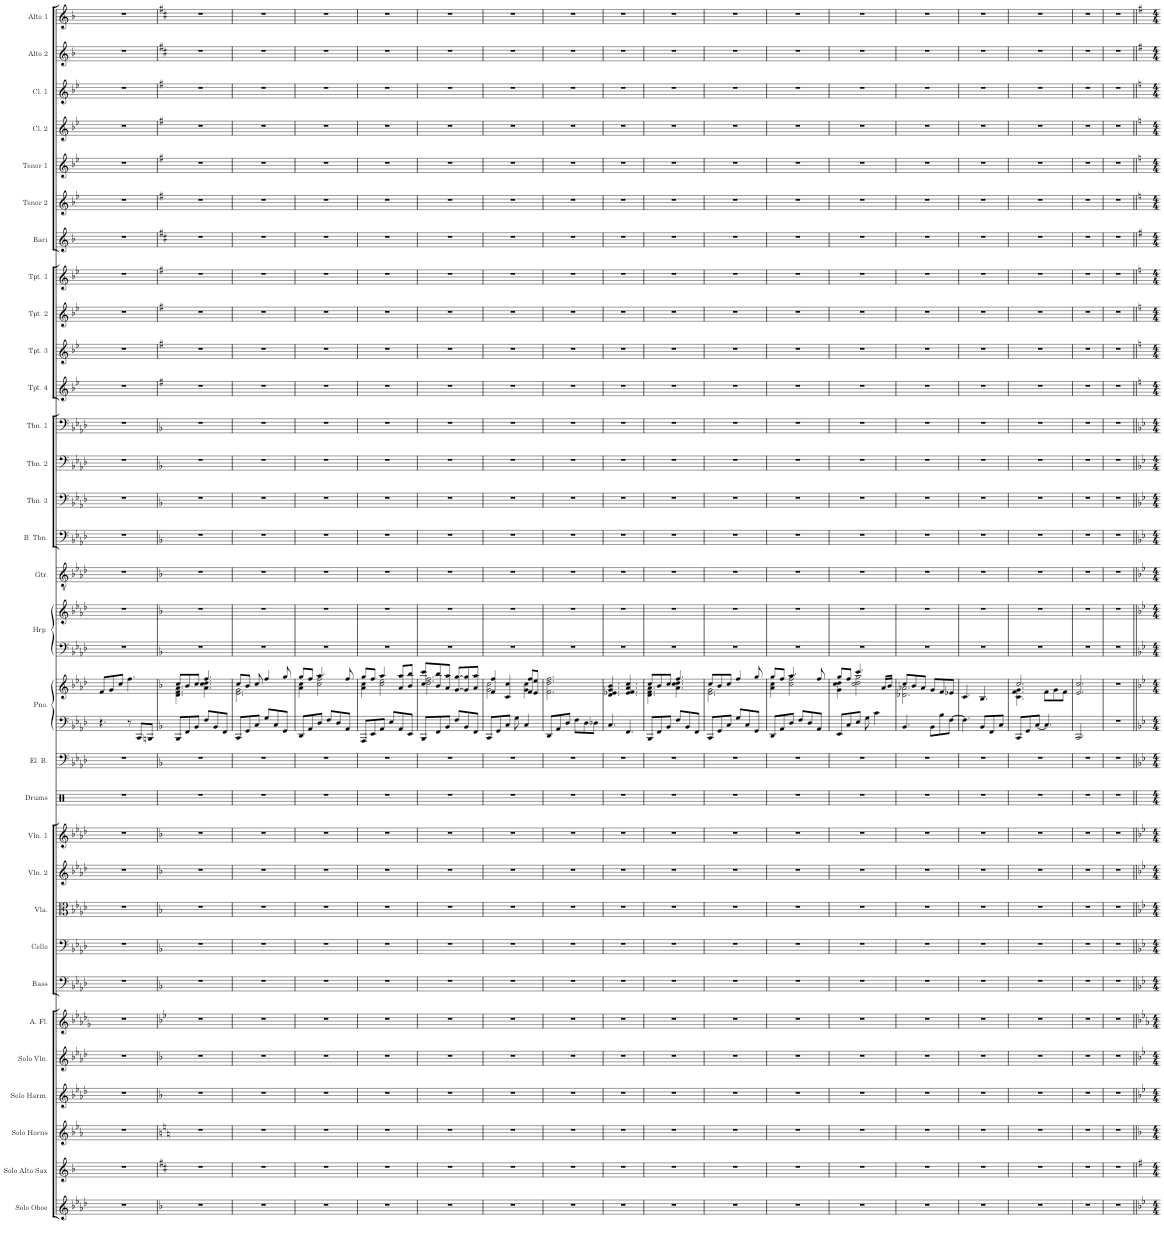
**kern	**kern	**kern	**kern	**kern	**kern	**kern	**kern	**kern	**kern	**kern	**kern	**kern	**kern	**kern	**kern	**kern	**kern	**kern	**kern	**kern	**kern	**kern	**kern	**kern	**kern	**kern	**kern	**kern	**kern	**kern	**kern	**kern
*part31	*part30	*part29	*part28	*part27	*part26	*part25	*part24	*part23	*part22	*part21	*part20	*part19	*part18	*part18	*part17	*part17	*part16	*part15	*part14	*part13	*part12	*part11	*part10	*part9	*part8	*part7	*part6	*part5	*part4	*part3	*part2	*part1
*staff33	*staff32	*staff31	*staff30	*staff29	*staff28	*staff27	*staff26	*staff25	*staff24	*staff23	*staff22	*staff21	*staff20	*staff19	*staff18	*staff17	*staff16	*staff15	*staff14	*staff13	*staff12	*staff11	*staff10	*staff9	*staff8	*staff7	*staff6	*staff5	*staff4	*staff3	*staff2	*staff1
*I"Solo Oboe (Therion)	*I"Solo Alto Saxophone (Alfyn)	*I"Solo F Horns (3) (Olberic)	*I"Solo Harmonica (Tressa)	*I"Solo Violin (Cyrus, Primrose)	*I"Solo Flute (Ophilia), Alto Flute (Therion)	*I"Bass	*I"Cello	*I"Viola	*I"Violin 2	*I"Violin 1	*I"Drums	*I"Electric Bass	*I"Piano (H'aanit)	*	*I"Harp (acc, Primrose)	*	*I"Guitar	*I"Bass Trombone	*I"Trombone 3	*I"Trombone 2	*I"Trombone 1	*I"Trumpet 4	*I"Trumpet 3	*I"Trumpet 2	*I"Trumpet 1	*I"Bari Sax	*I"Tenor Sax 2	*I"Tenor Sax 1	*I"Clarinet 2	*I"Clarinet 1	*I"Alto Sax 2	*I"Alto Sax 1
*I'Solo Oboe	*I'Solo Alto Sax	*I'Solo Horns	*I'Solo Harm.	*I'Solo Vln.	*I'Solo Flute	*I'Bass	*I'Cello	*I'Vla.	*I'Vln. 2	*I'Vln. 1	*I'Drums	*I'El. B.	*I'Pno.	*	*I'Hrp.	*	*I'Gtr.	*I'B. Tbn.	*I'Tbn. 3	*I'Tbn. 2	*I'Tbn. 1	*I'Tpt. 4	*I'Tpt. 3	*I'Tpt. 2	*I'Tpt. 1	*I'Bari	*I'Tenor 2	*I'Tenor 1	*I'Cl. 2	*I'Cl. 1	*I'Alto 2	*I'Alto 1
!!LO:PB:g=z
*clefG2	*clefG2	*clefG2	*clefG2	*clefG2	*clefG2	*clefF4	*clefF4	*clefC3	*clefG2	*clefG2	*clefX	*clefF4	*clefF4	*clefG2	*clefF4	*clefG2	*clefGv2	*clefF4	*clefF4	*clefF4	*clefF4	*clefG2	*clefG2	*clefG2	*clefG2	*clefG2	*clefG2	*clefG2	*clefG2	*clefG2	*clefG2	*clefG2
*	*Trd5c9	*Trd4c7	*	*	*Trd3c5	*Trd7c12	*	*	*	*	*	*Trd7c12	*	*	*	*	*	*	*	*	*	*Trd1c2	*Trd1c2	*Trd1c2	*Trd1c2	*Trd12c21	*Trd8c14	*Trd8c14	*Trd1c2	*Trd1c2	*Trd5c9	*Trd5c9
*k[b-e-a-d-]	*k[b-]	*k[b-e-a-]	*k[b-e-a-d-]	*k[b-e-a-d-]	*k[b-e-a-d-g-]	*k[b-e-a-d-]	*k[b-e-a-d-]	*k[b-e-a-d-]	*k[b-e-a-d-]	*k[b-e-a-d-]	*k[]	*k[b-e-a-d-]	*k[b-e-a-d-]	*k[b-e-a-d-]	*k[b-e-a-d-]	*k[b-e-a-d-]	*k[b-e-a-d-]	*k[b-e-a-d-]	*k[b-e-a-d-]	*k[b-e-a-d-]	*k[b-e-a-d-]	*k[b-e-]	*k[b-e-]	*k[b-e-]	*k[b-e-]	*k[b-]	*k[b-e-]	*k[b-e-]	*k[b-e-]	*k[b-e-]	*k[b-]	*k[b-]
*M6/8	*M6/8	*M6/8	*M6/8	*M6/8	*M6/8	*M6/8	*M6/8	*M6/8	*M6/8	*M6/8	*M6/8	*M6/8	*M6/8	*M6/8	*M6/8	*M6/8	*M6/8	*M6/8	*M6/8	*M6/8	*M6/8	*M6/8	*M6/8	*M6/8	*M6/8	*M6/8	*M6/8	*M6/8	*M6/8	*M6/8	*M6/8	*M6/8
=322	=322	=322	=322	=322	=322	=322	=322	=322	=322	=322	=322	=322	=322	=322	=322	=322	=322	=322	=322	=322	=322	=322	=322	=322	=322	=322	=322	=322	=322	=322	=322	=322
2.r	2.r	2.r	2.r	2.r	2.r	2.r	2.r	2.r	2.r	2.r	2.r	2.r	4.r	8f/L	2.r	2.r	2.r	2.r	2.r	2.r	2.r	2.r	2.r	2.r	2.r	2.r	2.r	2.r	2.r	2.r	2.r	2.r
.	.	.	.	.	.	.	.	.	.	.	.	.	.	8g/	.	.	.	.	.	.	.	.	.	.	.	.	.	.	.	.	.	.
.	.	.	.	.	.	.	.	.	.	.	.	.	.	8cc/J	.	.	.	.	.	.	.	.	.	.	.	.	.	.	.	.	.	.
.	.	.	.	.	.	.	.	.	.	.	.	.	8r	4.ff\	.	.	.	.	.	.	.	.	.	.	.	.	.	.	.	.	.	.
.	.	.	.	.	.	.	.	.	.	.	.	.	8CC/L	.	.	.	.	.	.	.	.	.	.	.	.	.	.	.	.	.	.	.
.	.	.	.	.	.	.	.	.	.	.	.	.	8BBBn/J	.	.	.	.	.	.	.	.	.	.	.	.	.	.	.	.	.	.	.
=323	=323	=323	=323	=323	=323	=323	=323	=323	=323	=323	=323	=323	=323	=323	=323	=323	=323	=323	=323	=323	=323	=323	=323	=323	=323	=323	=323	=323	=323	=323	=323	=323
*k[b-]	*k[f#c#]	*k[]	*k[b-]	*k[b-]	*k[b-e-]	*k[b-]	*k[b-]	*k[b-]	*k[b-]	*k[b-]	*	*k[b-]	*k[b-]	*k[b-]	*k[b-]	*k[b-]	*k[b-]	*k[b-]	*k[b-]	*k[b-]	*k[b-]	*k[f#]	*k[f#]	*k[f#]	*k[f#]	*k[f#c#]	*k[f#]	*k[f#]	*k[f#]	*k[f#]	*k[f#c#]	*k[f#c#]
*	*	*	*	*	*	*	*	*	*	*	*	*	*	*^	*	*	*	*	*	*	*	*	*	*	*	*	*	*	*	*	*	*
2.r	2.r	2.r	2.r	2.r	2.r	2.r	2.r	2.r	2.r	2.r	2.r	2.r	8BBB-/L	8cc/L	4.d\ 4.f\ 4.a\	2.r	2.r	2.r	2.r	2.r	2.r	2.r	2.r	2.r	2.r	2.r	2.r	2.r	2.r	2.r	2.r	2.r	2.r
.	.	.	.	.	.	.	.	.	.	.	.	.	8FF/	8b-/	.	.	.	.	.	.	.	.	.	.	.	.	.	.	.	.	.	.	.
.	.	.	.	.	.	.	.	.	.	.	.	.	8BB-/J	8cc/J	.	.	.	.	.	.	.	.	.	.	.	.	.	.	.	.	.	.	.
.	.	.	.	.	.	.	.	.	.	.	.	.	8F/L	4.ff/	4.a\ 4.cc\ 4.dd\	.	.	.	.	.	.	.	.	.	.	.	.	.	.	.	.	.	.
.	.	.	.	.	.	.	.	.	.	.	.	.	8BB-/	.	.	.	.	.	.	.	.	.	.	.	.	.	.	.	.	.	.	.	.
.	.	.	.	.	.	.	.	.	.	.	.	.	8FF/J	.	.	.	.	.	.	.	.	.	.	.	.	.	.	.	.	.	.	.	.
=324	=324	=324	=324	=324	=324	=324	=324	=324	=324	=324	=324	=324	=324	=324	=324	=324	=324	=324	=324	=324	=324	=324	=324	=324	=324	=324	=324	=324	=324	=324	=324	=324	=324
2.r	2.r	2.r	2.r	2.r	2.r	2.r	2.r	2.r	2.r	2.r	2.r	2.r	8CC/L	8cc/L	2.e\ 2.g\	2.r	2.r	2.r	2.r	2.r	2.r	2.r	2.r	2.r	2.r	2.r	2.r	2.r	2.r	2.r	2.r	2.r	2.r
.	.	.	.	.	.	.	.	.	.	.	.	.	8GG/	8b-/J	.	.	.	.	.	.	.	.	.	.	.	.	.	.	.	.	.	.	.
.	.	.	.	.	.	.	.	.	.	.	.	.	8C/J	8cc/	.	.	.	.	.	.	.	.	.	.	.	.	.	.	.	.	.	.	.
.	.	.	.	.	.	.	.	.	.	.	.	.	8G/L	4ff/	.	.	.	.	.	.	.	.	.	.	.	.	.	.	.	.	.	.	.
.	.	.	.	.	.	.	.	.	.	.	.	.	8C/	.	.	.	.	.	.	.	.	.	.	.	.	.	.	.	.	.	.	.	.
.	.	.	.	.	.	.	.	.	.	.	.	.	8GG/J	8gg/	.	.	.	.	.	.	.	.	.	.	.	.	.	.	.	.	.	.	.
=325	=325	=325	=325	=325	=325	=325	=325	=325	=325	=325	=325	=325	=325	=325	=325	=325	=325	=325	=325	=325	=325	=325	=325	=325	=325	=325	=325	=325	=325	=325	=325	=325	=325
2.r	2.r	2.r	2.r	2.r	2.r	2.r	2.r	2.r	2.r	2.r	2.r	2.r	8DD/L	8gg/L	4a\ 4cc\	2.r	2.r	2.r	2.r	2.r	2.r	2.r	2.r	2.r	2.r	2.r	2.r	2.r	2.r	2.r	2.r	2.r	2.r
.	.	.	.	.	.	.	.	.	.	.	.	.	8AA/	8ff/J	.	.	.	.	.	.	.	.	.	.	.	.	.	.	.	.	.	.	.
.	.	.	.	.	.	.	.	.	.	.	.	.	8D/J	4.aa/	2cc\ 2ff\	.	.	.	.	.	.	.	.	.	.	.	.	.	.	.	.	.	.
.	.	.	.	.	.	.	.	.	.	.	.	.	8F/L	.	.	.	.	.	.	.	.	.	.	.	.	.	.	.	.	.	.	.	.
.	.	.	.	.	.	.	.	.	.	.	.	.	8D/	.	.	.	.	.	.	.	.	.	.	.	.	.	.	.	.	.	.	.	.
.	.	.	.	.	.	.	.	.	.	.	.	.	8AA/J	8ff/	.	.	.	.	.	.	.	.	.	.	.	.	.	.	.	.	.	.	.
=326	=326	=326	=326	=326	=326	=326	=326	=326	=326	=326	=326	=326	=326	=326	=326	=326	=326	=326	=326	=326	=326	=326	=326	=326	=326	=326	=326	=326	=326	=326	=326	=326	=326
2.r	2.r	2.r	2.r	2.r	2.r	2.r	2.r	2.r	2.r	2.r	2.r	2.r	8AAA/L	8gg/L	4a\ 4cc\	2.r	2.r	2.r	2.r	2.r	2.r	2.r	2.r	2.r	2.r	2.r	2.r	2.r	2.r	2.r	2.r	2.r	2.r
.	.	.	.	.	.	.	.	.	.	.	.	.	8EE/	8ff/J	.	.	.	.	.	.	.	.	.	.	.	.	.	.	.	.	.	.	.
.	.	.	.	.	.	.	.	.	.	.	.	.	8AA/J	4aa/	2cc\ 2ee\	.	.	.	.	.	.	.	.	.	.	.	.	.	.	.	.	.	.
.	.	.	.	.	.	.	.	.	.	.	.	.	8E/L	.	.	.	.	.	.	.	.	.	.	.	.	.	.	.	.	.	.	.	.
.	.	.	.	.	.	.	.	.	.	.	.	.	8AA/	8a/ 8aa/L	.	.	.	.	.	.	.	.	.	.	.	.	.	.	.	.	.	.	.
.	.	.	.	.	.	.	.	.	.	.	.	.	8EE/J	8b-/ 8bb-/J	.	.	.	.	.	.	.	.	.	.	.	.	.	.	.	.	.	.	.
=327	=327	=327	=327	=327	=327	=327	=327	=327	=327	=327	=327	=327	=327	=327	=327	=327	=327	=327	=327	=327	=327	=327	=327	=327	=327	=327	=327	=327	=327	=327	=327	=327	=327
2.r	2.r	2.r	2.r	2.r	2.r	2.r	2.r	2.r	2.r	2.r	2.r	2.r	8BBB-/L	8cc/ 8ccc/L	2.dd\ 2.ff\	2.r	2.r	2.r	2.r	2.r	2.r	2.r	2.r	2.r	2.r	2.r	2.r	2.r	2.r	2.r	2.r	2.r	2.r
.	.	.	.	.	.	.	.	.	.	.	.	.	8FF/	8b-/ 8bb-/	.	.	.	.	.	.	.	.	.	.	.	.	.	.	.	.	.	.	.
.	.	.	.	.	.	.	.	.	.	.	.	.	8BB-/J	8a/ 8aa/J	.	.	.	.	.	.	.	.	.	.	.	.	.	.	.	.	.	.	.
.	.	.	.	.	.	.	.	.	.	.	.	.	8F/L	[8g/ [8gg/L	.	.	.	.	.	.	.	.	.	.	.	.	.	.	.	.	.	.	.
.	.	.	.	.	.	.	.	.	.	.	.	.	8BB-/	8g/] 8gg/]	.	.	.	.	.	.	.	.	.	.	.	.	.	.	.	.	.	.	.
.	.	.	.	.	.	.	.	.	.	.	.	.	8FF/J	8a/ 8aa/J	.	.	.	.	.	.	.	.	.	.	.	.	.	.	.	.	.	.	.
=328	=328	=328	=328	=328	=328	=328	=328	=328	=328	=328	=328	=328	=328	=328	=328	=328	=328	=328	=328	=328	=328	=328	=328	=328	=328	=328	=328	=328	=328	=328	=328	=328	=328
2.r	2.r	2.r	2.r	2.r	2.r	2.r	2.r	2.r	2.r	2.r	2.r	2.r	8CC/L	4f/ 4ff/	2g\ 2cc\	2.r	2.r	2.r	2.r	2.r	2.r	2.r	2.r	2.r	2.r	2.r	2.r	2.r	2.r	2.r	2.r	2.r	2.r
.	.	.	.	.	.	.	.	.	.	.	.	.	8GG/	.	.	.	.	.	.	.	.	.	.	.	.	.	.	.	.	.	.	.	.
.	.	.	.	.	.	.	.	.	.	.	.	.	8C/J	4c/ 4cc/	.	.	.	.	.	.	.	.	.	.	.	.	.	.	.	.	.	.	.
.	.	.	.	.	.	.	.	.	.	.	.	.	8G\	.	.	.	.	.	.	.	.	.	.	.	.	.	.	.	.	.	.	.	.
.	.	.	.	.	.	.	.	.	.	.	.	.	4C/	8f/ 8ff/L	4g\ 4cc\	.	.	.	.	.	.	.	.	.	.	.	.	.	.	.	.	.	.
.	.	.	.	.	.	.	.	.	.	.	.	.	.	8e/ 8ee/J	.	.	.	.	.	.	.	.	.	.	.	.	.	.	.	.	.	.	.
*	*	*	*	*	*	*	*	*	*	*	*	*	*	*v	*v	*	*	*	*	*	*	*	*	*	*	*	*	*	*	*	*	*	*
=329	=329	=329	=329	=329	=329	=329	=329	=329	=329	=329	=329	=329	=329	=329	=329	=329	=329	=329	=329	=329	=329	=329	=329	=329	=329	=329	=329	=329	=329	=329	=329	=329
2.r	2.r	2.r	2.r	2.r	2.r	2.r	2.r	2.r	2.r	2.r	2.r	2.r	8DD/L	2.f\ 2.dd\ 2.ff\	2.r	2.r	2.r	2.r	2.r	2.r	2.r	2.r	2.r	2.r	2.r	2.r	2.r	2.r	2.r	2.r	2.r	2.r
.	.	.	.	.	.	.	.	.	.	.	.	.	8AA/	.	.	.	.	.	.	.	.	.	.	.	.	.	.	.	.	.	.	.
.	.	.	.	.	.	.	.	.	.	.	.	.	8D/J	.	.	.	.	.	.	.	.	.	.	.	.	.	.	.	.	.	.	.
.	.	.	.	.	.	.	.	.	.	.	.	.	8F\L	.	.	.	.	.	.	.	.	.	.	.	.	.	.	.	.	.	.	.
.	.	.	.	.	.	.	.	.	.	.	.	.	8D\	.	.	.	.	.	.	.	.	.	.	.	.	.	.	.	.	.	.	.
.	.	.	.	.	.	.	.	.	.	.	.	.	8D-X\J	.	.	.	.	.	.	.	.	.	.	.	.	.	.	.	.	.	.	.
=330	=330	=330	=330	=330	=330	=330	=330	=330	=330	=330	=330	=330	=330	=330	=330	=330	=330	=330	=330	=330	=330	=330	=330	=330	=330	=330	=330	=330	=330	=330	=330	=330
2.r	2.r	2.r	2.r	2.r	2.r	2.r	2.r	2.r	2.r	2.r	2.r	2.r	4.C/	4.d/ 4.e-X/ 4.g/ 4.b-/	2.r	2.r	2.r	2.r	2.r	2.r	2.r	2.r	2.r	2.r	2.r	2.r	2.r	2.r	2.r	2.r	2.r	2.r
.	.	.	.	.	.	.	.	.	.	.	.	.	4.FF/	4.e-/ 4.f/ 4.a/ 4.cc/	.	.	.	.	.	.	.	.	.	.	.	.	.	.	.	.	.	.
=331	=331	=331	=331	=331	=331	=331	=331	=331	=331	=331	=331	=331	=331	=331	=331	=331	=331	=331	=331	=331	=331	=331	=331	=331	=331	=331	=331	=331	=331	=331	=331	=331
*	*	*	*	*	*	*	*	*	*	*	*	*	*	*^	*	*	*	*	*	*	*	*	*	*	*	*	*	*	*	*	*	*
2.r	2.r	2.r	2.r	2.r	2.r	2.r	2.r	2.r	2.r	2.r	2.r	2.r	8BBB-/L	8cc/L	4.d\ 4.f\ 4.a\	2.r	2.r	2.r	2.r	2.r	2.r	2.r	2.r	2.r	2.r	2.r	2.r	2.r	2.r	2.r	2.r	2.r	2.r
.	.	.	.	.	.	.	.	.	.	.	.	.	8FF/	8b-/	.	.	.	.	.	.	.	.	.	.	.	.	.	.	.	.	.	.	.
.	.	.	.	.	.	.	.	.	.	.	.	.	8BB-/J	8cc/J	.	.	.	.	.	.	.	.	.	.	.	.	.	.	.	.	.	.	.
.	.	.	.	.	.	.	.	.	.	.	.	.	8F/L	4.ff/	4.a\ 4.cc\ 4.dd\	.	.	.	.	.	.	.	.	.	.	.	.	.	.	.	.	.	.
.	.	.	.	.	.	.	.	.	.	.	.	.	8BB-/	.	.	.	.	.	.	.	.	.	.	.	.	.	.	.	.	.	.	.	.
.	.	.	.	.	.	.	.	.	.	.	.	.	8FF/J	.	.	.	.	.	.	.	.	.	.	.	.	.	.	.	.	.	.	.	.
=332	=332	=332	=332	=332	=332	=332	=332	=332	=332	=332	=332	=332	=332	=332	=332	=332	=332	=332	=332	=332	=332	=332	=332	=332	=332	=332	=332	=332	=332	=332	=332	=332	=332
2.r	2.r	2.r	2.r	2.r	2.r	2.r	2.r	2.r	2.r	2.r	2.r	2.r	8CC/L	8cc/L	2.e\ 2.g\	2.r	2.r	2.r	2.r	2.r	2.r	2.r	2.r	2.r	2.r	2.r	2.r	2.r	2.r	2.r	2.r	2.r	2.r
.	.	.	.	.	.	.	.	.	.	.	.	.	8GG/	8b-/	.	.	.	.	.	.	.	.	.	.	.	.	.	.	.	.	.	.	.
.	.	.	.	.	.	.	.	.	.	.	.	.	8C/J	8cc/J	.	.	.	.	.	.	.	.	.	.	.	.	.	.	.	.	.	.	.
.	.	.	.	.	.	.	.	.	.	.	.	.	8G/L	4ff/	.	.	.	.	.	.	.	.	.	.	.	.	.	.	.	.	.	.	.
.	.	.	.	.	.	.	.	.	.	.	.	.	8C/	.	.	.	.	.	.	.	.	.	.	.	.	.	.	.	.	.	.	.	.
.	.	.	.	.	.	.	.	.	.	.	.	.	8GG/J	8gg/	.	.	.	.	.	.	.	.	.	.	.	.	.	.	.	.	.	.	.
=333	=333	=333	=333	=333	=333	=333	=333	=333	=333	=333	=333	=333	=333	=333	=333	=333	=333	=333	=333	=333	=333	=333	=333	=333	=333	=333	=333	=333	=333	=333	=333	=333	=333
2.r	2.r	2.r	2.r	2.r	2.r	2.r	2.r	2.r	2.r	2.r	2.r	2.r	8DD/L	8gg/L	4a\ 4cc\	2.r	2.r	2.r	2.r	2.r	2.r	2.r	2.r	2.r	2.r	2.r	2.r	2.r	2.r	2.r	2.r	2.r	2.r
.	.	.	.	.	.	.	.	.	.	.	.	.	8AA/	8ff/J	.	.	.	.	.	.	.	.	.	.	.	.	.	.	.	.	.	.	.
.	.	.	.	.	.	.	.	.	.	.	.	.	8D/J	4.aa/	2cc\ 2ff\	.	.	.	.	.	.	.	.	.	.	.	.	.	.	.	.	.	.
.	.	.	.	.	.	.	.	.	.	.	.	.	8F/L	.	.	.	.	.	.	.	.	.	.	.	.	.	.	.	.	.	.	.	.
.	.	.	.	.	.	.	.	.	.	.	.	.	8D/	.	.	.	.	.	.	.	.	.	.	.	.	.	.	.	.	.	.	.	.
.	.	.	.	.	.	.	.	.	.	.	.	.	8AA/J	8ff/	.	.	.	.	.	.	.	.	.	.	.	.	.	.	.	.	.	.	.
=334	=334	=334	=334	=334	=334	=334	=334	=334	=334	=334	=334	=334	=334	=334	=334	=334	=334	=334	=334	=334	=334	=334	=334	=334	=334	=334	=334	=334	=334	=334	=334	=334	=334
2.r	2.r	2.r	2.r	2.r	2.r	2.r	2.r	2.r	2.r	2.r	2.r	2.r	8EE/L	8gg/L	4g\ 4cc\ 4dd\	2.r	2.r	2.r	2.r	2.r	2.r	2.r	2.r	2.r	2.r	2.r	2.r	2.r	2.r	2.r	2.r	2.r	2.r
.	.	.	.	.	.	.	.	.	.	.	.	.	8C/	8ff/J	.	.	.	.	.	.	.	.	.	.	.	.	.	.	.	.	.	.	.
.	.	.	.	.	.	.	.	.	.	.	.	.	8E/J	4.ccc/	2cc\ 2dd\ 2gg\	.	.	.	.	.	.	.	.	.	.	.	.	.	.	.	.	.	.
.	.	.	.	.	.	.	.	.	.	.	.	.	8G\	.	.	.	.	.	.	.	.	.	.	.	.	.	.	.	.	.	.	.	.
.	.	.	.	.	.	.	.	.	.	.	.	.	4c\	.	.	.	.	.	.	.	.	.	.	.	.	.	.	.	.	.	.	.	.
.	.	.	.	.	.	.	.	.	.	.	.	.	.	16a/LL	.	.	.	.	.	.	.	.	.	.	.	.	.	.	.	.	.	.	.
.	.	.	.	.	.	.	.	.	.	.	.	.	.	16b-/JJ	.	.	.	.	.	.	.	.	.	.	.	.	.	.	.	.	.	.	.
=335	=335	=335	=335	=335	=335	=335	=335	=335	=335	=335	=335	=335	=335	=335	=335	=335	=335	=335	=335	=335	=335	=335	=335	=335	=335	=335	=335	=335	=335	=335	=335	=335	=335
2.r	2.r	2.r	2.r	2.r	2.r	2.r	2.r	2.r	2.r	2.r	2.r	2.r	4.BB-/	8cc/L	2.d-X\ 2.a-X\	2.r	2.r	2.r	2.r	2.r	2.r	2.r	2.r	2.r	2.r	2.r	2.r	2.r	2.r	2.r	2.r	2.r	2.r
.	.	.	.	.	.	.	.	.	.	.	.	.	.	8b-/	.	.	.	.	.	.	.	.	.	.	.	.	.	.	.	.	.	.	.
.	.	.	.	.	.	.	.	.	.	.	.	.	.	8a-/J	.	.	.	.	.	.	.	.	.	.	.	.	.	.	.	.	.	.	.
.	.	.	.	.	.	.	.	.	.	.	.	.	8BB-\L	8g/L	.	.	.	.	.	.	.	.	.	.	.	.	.	.	.	.	.	.	.
.	.	.	.	.	.	.	.	.	.	.	.	.	8B-\	8f/	.	.	.	.	.	.	.	.	.	.	.	.	.	.	.	.	.	.	.
.	.	.	.	.	.	.	.	.	.	.	.	.	[8F\J	8e-X/J	.	.	.	.	.	.	.	.	.	.	.	.	.	.	.	.	.	.	.
*	*	*	*	*	*	*	*	*	*	*	*	*	*	*v	*v	*	*	*	*	*	*	*	*	*	*	*	*	*	*	*	*	*	*
=336	=336	=336	=336	=336	=336	=336	=336	=336	=336	=336	=336	=336	=336	=336	=336	=336	=336	=336	=336	=336	=336	=336	=336	=336	=336	=336	=336	=336	=336	=336	=336	=336
2.r	2.r	2.r	2.r	2.r	2.r	2.r	2.r	2.r	2.r	2.r	2.r	2.r	4.F\]	4.c/	2.r	2.r	2.r	2.r	2.r	2.r	2.r	2.r	2.r	2.r	2.r	2.r	2.r	2.r	2.r	2.r	2.r	2.r
.	.	.	.	.	.	.	.	.	.	.	.	.	8BB-/L	4.B-/	.	.	.	.	.	.	.	.	.	.	.	.	.	.	.	.	.	.
.	.	.	.	.	.	.	.	.	.	.	.	.	8FF/	.	.	.	.	.	.	.	.	.	.	.	.	.	.	.	.	.	.	.
.	.	.	.	.	.	.	.	.	.	.	.	.	8C/J	.	.	.	.	.	.	.	.	.	.	.	.	.	.	.	.	.	.	.
=337	=337	=337	=337	=337	=337	=337	=337	=337	=337	=337	=337	=337	=337	=337	=337	=337	=337	=337	=337	=337	=337	=337	=337	=337	=337	=337	=337	=337	=337	=337	=337	=337
*	*	*	*	*	*	*	*	*	*	*	*	*	*	*^	*	*	*	*	*	*	*	*	*	*	*	*	*	*	*	*	*	*
2.r	2.r	2.r	2.r	2.r	2.r	2.r	2.r	2.r	2.r	2.r	2.r	2.r	8CC/L	2.cc/	4.c\ 4.f\ 4.g\	2.r	2.r	2.r	2.r	2.r	2.r	2.r	2.r	2.r	2.r	2.r	2.r	2.r	2.r	2.r	2.r	2.r	2.r
.	.	.	.	.	.	.	.	.	.	.	.	.	8GG/	.	.	.	.	.	.	.	.	.	.	.	.	.	.	.	.	.	.	.	.
.	.	.	.	.	.	.	.	.	.	.	.	.	[8C/J	.	.	.	.	.	.	.	.	.	.	.	.	.	.	.	.	.	.	.	.
.	.	.	.	.	.	.	.	.	.	.	.	.	4.C/]	.	8f\L	.	.	.	.	.	.	.	.	.	.	.	.	.	.	.	.	.	.
.	.	.	.	.	.	.	.	.	.	.	.	.	.	.	8g\	.	.	.	.	.	.	.	.	.	.	.	.	.	.	.	.	.	.
.	.	.	.	.	.	.	.	.	.	.	.	.	.	.	8f\J	.	.	.	.	.	.	.	.	.	.	.	.	.	.	.	.	.	.
*	*	*	*	*	*	*	*	*	*	*	*	*	*	*v	*v	*	*	*	*	*	*	*	*	*	*	*	*	*	*	*	*	*	*
=338	=338	=338	=338	=338	=338	=338	=338	=338	=338	=338	=338	=338	=338	=338	=338	=338	=338	=338	=338	=338	=338	=338	=338	=338	=338	=338	=338	=338	=338	=338	=338	=338
2.r	2.r	2.r	2.r	2.r	2.r	2.r	2.r	2.r	2.r	2.r	2.r	2.r	2.CC/	2.e/ 2.cc/	2.r	2.r	2.r	2.r	2.r	2.r	2.r	2.r	2.r	2.r	2.r	2.r	2.r	2.r	2.r	2.r	2.r	2.r
=339	=339	=339	=339	=339	=339	=339	=339	=339	=339	=339	=339	=339	=339	=339	=339	=339	=339	=339	=339	=339	=339	=339	=339	=339	=339	=339	=339	=339	=339	=339	=339	=339
2.r	2.r	2.r	2.r	2.r	2.r	2.r	2.r	2.r	2.r	2.r	2.r	2.r	2.r	2.r	2.r	2.r	2.r	2.r	2.r	2.r	2.r	2.r	2.r	2.r	2.r	2.r	2.r	2.r	2.r	2.r	2.r	2.r
=||	=||	=||	=||	=||	=||	=||	=||	=||	=||	=||	=||	=||	=||	=||	=||	=||	=||	=||	=||	=||	=||	=||	=||	=||	=||	=||	=||	=||	=||	=||	=||	=||
*-	*-	*-	*-	*-	*-	*-	*-	*-	*-	*-	*-	*-	*-	*-	*-	*-	*-	*-	*-	*-	*-	*-	*-	*-	*-	*-	*-	*-	*-	*-	*-	*-
